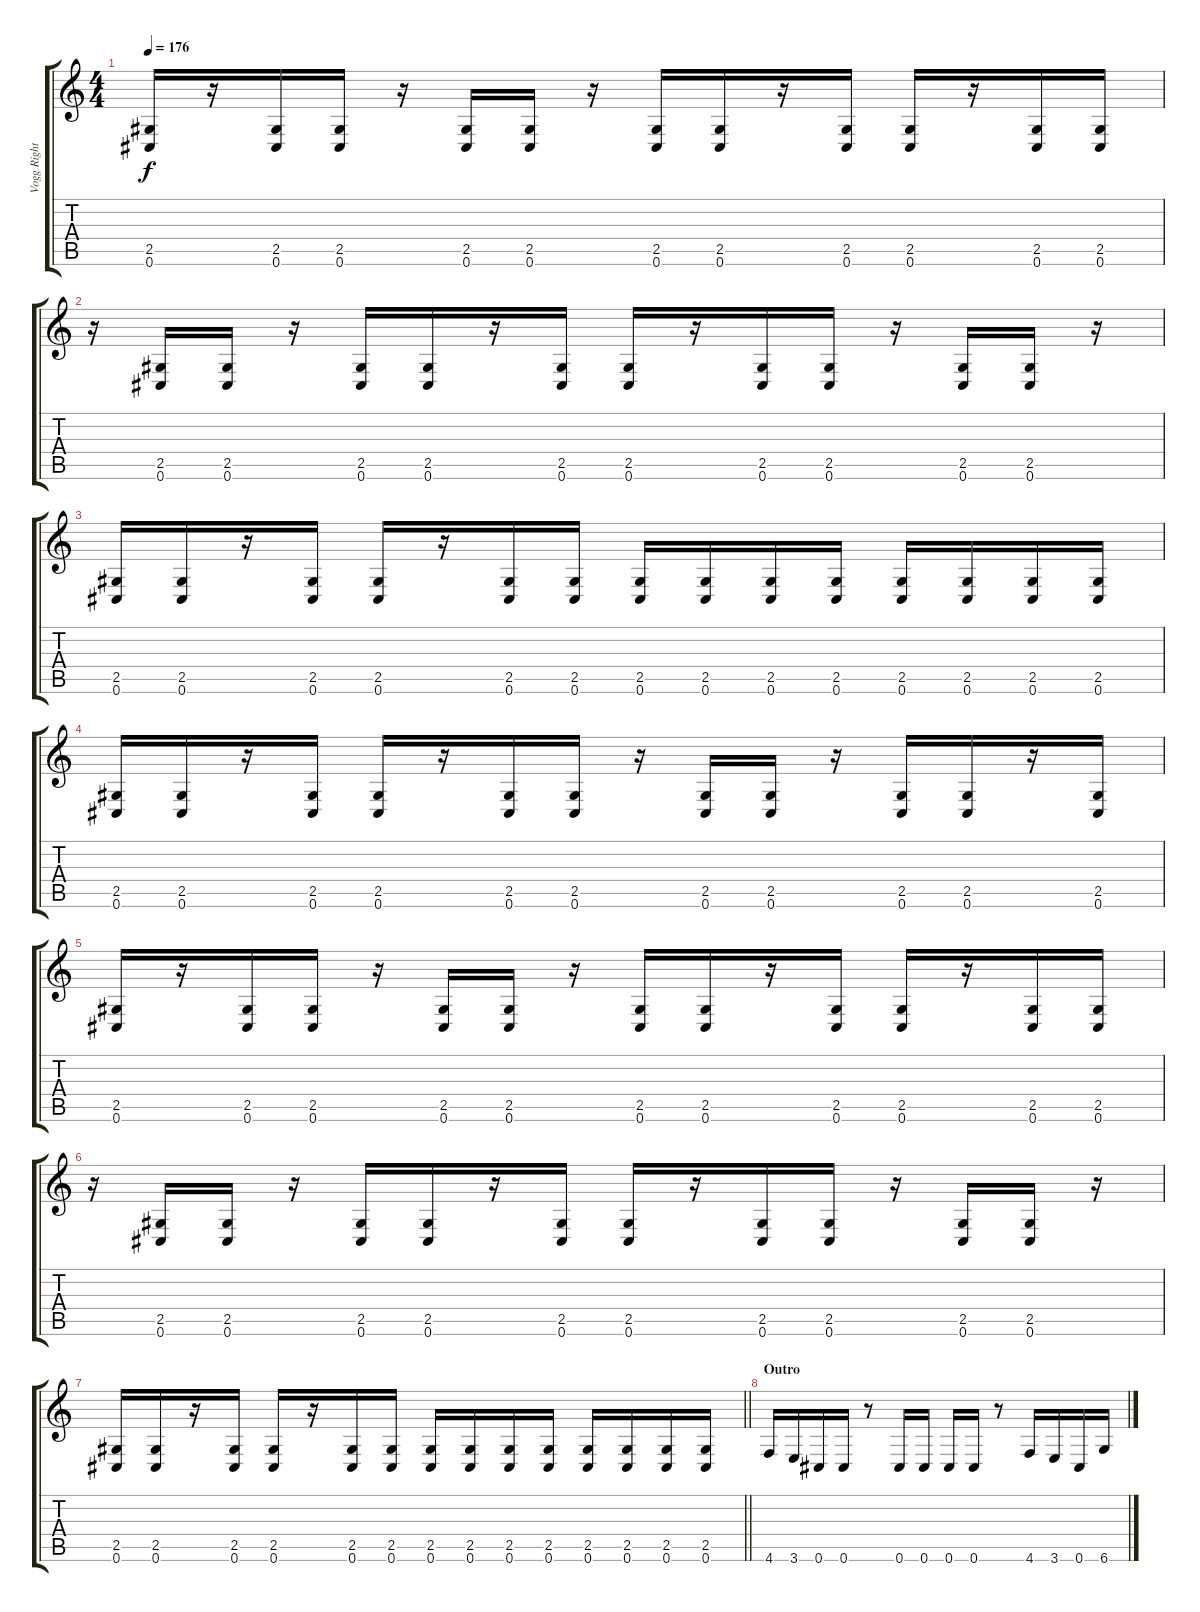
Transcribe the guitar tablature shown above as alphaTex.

\track ("Vogg Right" "Vogg Right") {instrument distortionguitar}
\staff {score tabs}
\tuning (Db4 Ab3 E3 B2 Gb2 Db2) {hide}
\ts (4 4)
\tempo 176
\clef g2
\ks c
(2.5 0.6).16{dy f} r.16 (2.5 0.6).16 (2.5 0.6).16 r.16 (2.5 0.6).16 (2.5 0.6).16 r.16 (2.5 0.6).16 (2.5 0.6).16 r.16 (2.5 0.6).16 (2.5 0.6).16 r.16 (2.5 0.6).16 (2.5 0.6).16 |
r.16 (2.5 0.6).16 (2.5 0.6).16 r.16 (2.5 0.6).16 (2.5 0.6).16 r.16 (2.5 0.6).16 (2.5 0.6).16 r.16 (2.5 0.6).16 (2.5 0.6).16 r.16 (2.5 0.6).16 (2.5 0.6).16 r.16 |
(2.5 0.6).16 (2.5 0.6).16 r.16 (2.5 0.6).16 (2.5 0.6).16 r.16 (2.5 0.6).16 (2.5 0.6).16 (2.5 0.6).16 (2.5 0.6).16 (2.5 0.6).16 (2.5 0.6).16 (2.5 0.6).16 (2.5 0.6).16 (2.5 0.6).16 (2.5 0.6).16 |
(2.5 0.6).16 (2.5 0.6).16 r.16 (2.5 0.6).16 (2.5 0.6).16 r.16 (2.5 0.6).16 (2.5 0.6).16 r.16 (2.5 0.6).16 (2.5 0.6).16 r.16 (2.5 0.6).16 (2.5 0.6).16 r.16 (2.5 0.6).16 |
(2.5 0.6).16 r.16 (2.5 0.6).16 (2.5 0.6).16 r.16 (2.5 0.6).16 (2.5 0.6).16 r.16 (2.5 0.6).16 (2.5 0.6).16 r.16 (2.5 0.6).16 (2.5 0.6).16 r.16 (2.5 0.6).16 (2.5 0.6).16 |
r.16 (2.5 0.6).16 (2.5 0.6).16 r.16 (2.5 0.6).16 (2.5 0.6).16 r.16 (2.5 0.6).16 (2.5 0.6).16 r.16 (2.5 0.6).16 (2.5 0.6).16 r.16 (2.5 0.6).16 (2.5 0.6).16 r.16 |
\barLineRight lightlight
(2.5 0.6).16 (2.5 0.6).16 r.16 (2.5 0.6).16 (2.5 0.6).16 r.16 (2.5 0.6).16 (2.5 0.6).16 (2.5 0.6).16 (2.5 0.6).16 (2.5 0.6).16 (2.5 0.6).16 (2.5 0.6).16 (2.5 0.6).16 (2.5 0.6).16 (2.5 0.6).16 |
\section ("" "Outro")
4.6.16 3.6.16 0.6.16 0.6.16 r.8 0.6.16 0.6.16 0.6.16 0.6.16 r.8 4.6.16 3.6.16 0.6.16 6.6.16
